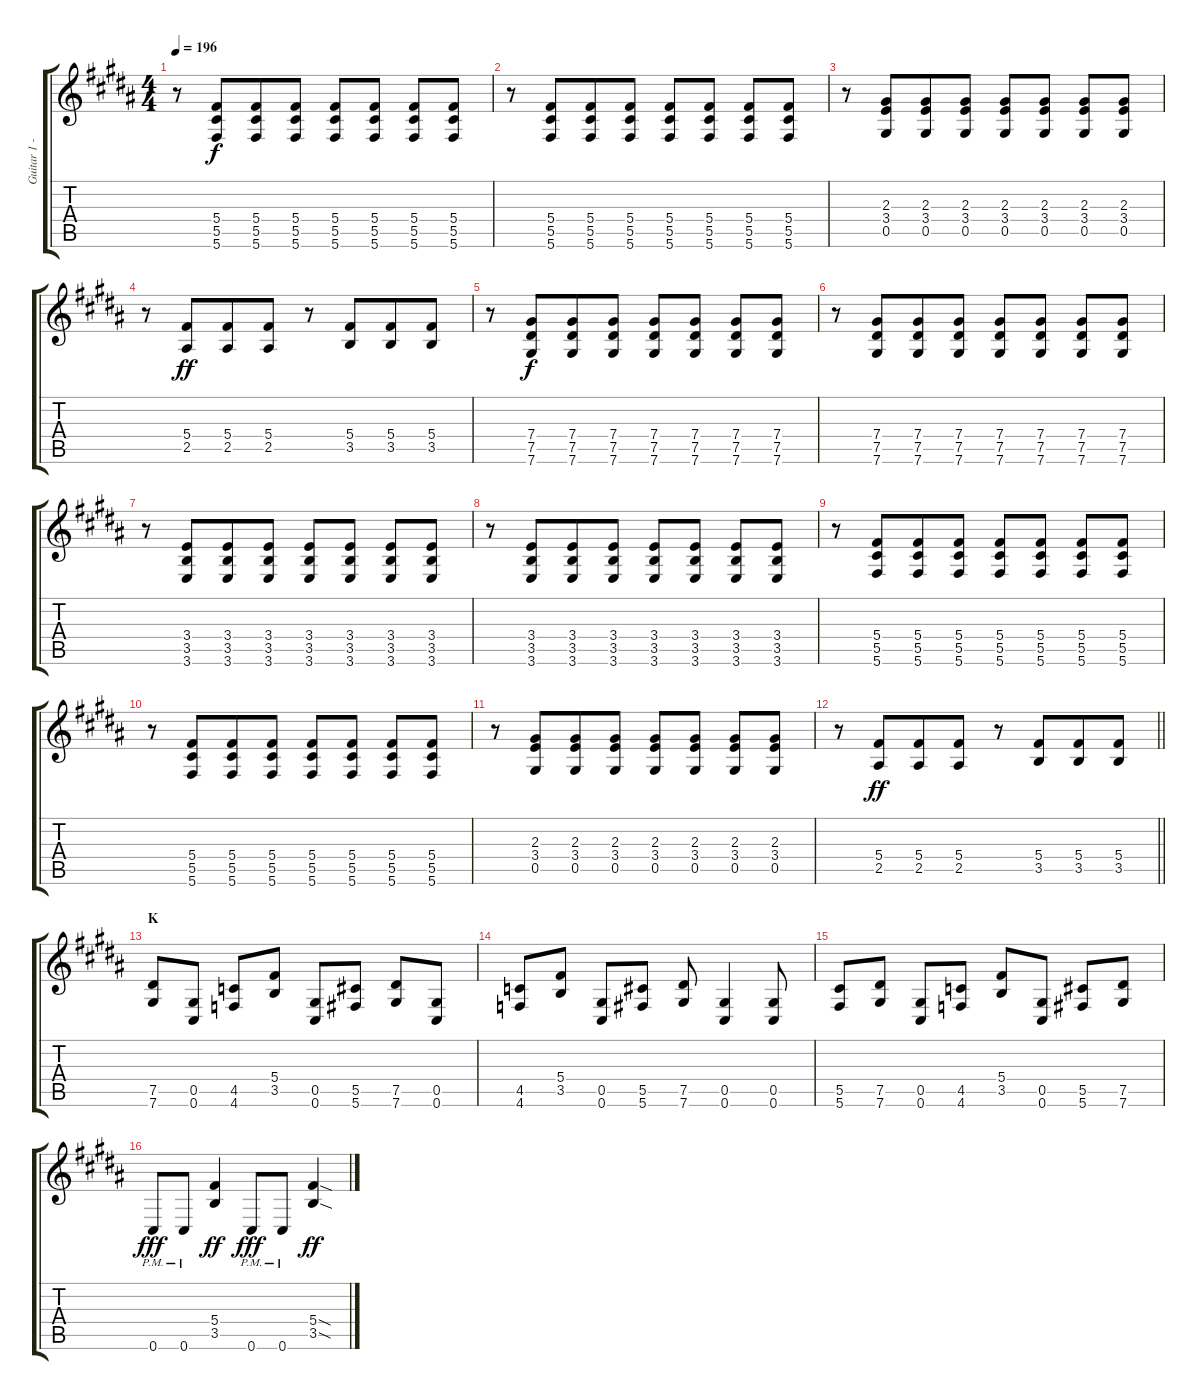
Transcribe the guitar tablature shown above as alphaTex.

\track ("Guitar 1 - Hiroshi" "Guitar 1 -") {instrument distortionguitar}
\staff {score tabs}
\tuning (Eb4 Bb3 Gb3 Db3 Ab2 Db2) {hide}
\ts (4 4)
\tempo 196
\clef g2
\ks b
r.8{dy f} (5.4 5.5 5.6).8{beam merge} (5.4 5.5 5.6).8 (5.4 5.5 5.6).8 (5.4 5.5 5.6).8 (5.4 5.5 5.6).8 (5.4 5.5 5.6).8 (5.4 5.5 5.6).8 |
r.8 (5.4 5.5 5.6).8{beam merge} (5.4 5.5 5.6).8 (5.4 5.5 5.6).8 (5.4 5.5 5.6).8 (5.4 5.5 5.6).8 (5.4 5.5 5.6).8 (5.4 5.5 5.6).8 |
r.8 (2.3 3.4 0.5).8{beam merge} (2.3 3.4 0.5).8 (2.3 3.4 0.5).8 (2.3 3.4 0.5).8 (2.3 3.4 0.5).8 (2.3 3.4 0.5).8 (2.3 3.4 0.5).8 |
r.8 (5.4 2.5).8{dy ff beam merge} (5.4 2.5).8 (5.4 2.5).8 r.8 (5.4 3.5).8{beam merge} (5.4 3.5).8 (5.4 3.5).8 |
r.8 (7.4 7.5 7.6).8{dy f beam merge} (7.4 7.5 7.6).8 (7.4 7.5 7.6).8 (7.4 7.5 7.6).8 (7.4 7.5 7.6).8 (7.4 7.5 7.6).8 (7.4 7.5 7.6).8 |
r.8 (7.4 7.5 7.6).8{beam merge} (7.4 7.5 7.6).8 (7.4 7.5 7.6).8 (7.4 7.5 7.6).8 (7.4 7.5 7.6).8 (7.4 7.5 7.6).8 (7.4 7.5 7.6).8 |
r.8 (3.4 3.5 3.6).8{beam merge} (3.4 3.5 3.6).8 (3.4 3.5 3.6).8 (3.4 3.5 3.6).8 (3.4 3.5 3.6).8 (3.4 3.5 3.6).8 (3.4 3.5 3.6).8 |
r.8 (3.4 3.5 3.6).8{beam merge} (3.4 3.5 3.6).8 (3.4 3.5 3.6).8 (3.4 3.5 3.6).8 (3.4 3.5 3.6).8 (3.4 3.5 3.6).8 (3.4 3.5 3.6).8 |
r.8 (5.4 5.5 5.6).8{beam merge} (5.4 5.5 5.6).8 (5.4 5.5 5.6).8 (5.4 5.5 5.6).8 (5.4 5.5 5.6).8 (5.4 5.5 5.6).8 (5.4 5.5 5.6).8 |
r.8 (5.4 5.5 5.6).8{beam merge} (5.4 5.5 5.6).8 (5.4 5.5 5.6).8 (5.4 5.5 5.6).8 (5.4 5.5 5.6).8 (5.4 5.5 5.6).8 (5.4 5.5 5.6).8 |
r.8 (2.3 3.4 0.5).8{beam merge} (2.3 3.4 0.5).8 (2.3 3.4 0.5).8 (2.3 3.4 0.5).8 (2.3 3.4 0.5).8 (2.3 3.4 0.5).8 (2.3 3.4 0.5).8 |
\barLineRight lightlight
r.8 (5.4 2.5).8{dy ff beam merge} (5.4 2.5).8 (5.4 2.5).8 r.8 (5.4 3.5).8{beam merge} (5.4 3.5).8 (5.4 3.5).8 |
\section ("" "K")
(7.5 7.6).8 (0.5 0.6).8 (4.5 4.6).8 (5.4 3.5).8 (0.5 0.6).8 (5.5 5.6).8 (7.5 7.6).8 (0.5 0.6).8 |
(4.5 4.6).8 (5.4 3.5).8 (0.5 0.6).8 (5.5 5.6).8 (7.5 7.6).8 (0.5 0.6).4 (0.5 0.6).8 |
(5.5 5.6).8 (7.5 7.6).8 (0.5 0.6).8 (4.5 4.6).8 (5.4 3.5).8 (0.5 0.6).8 (5.5 5.6).8 (7.5 7.6).8 |
0.6{pm}.8{dy fff} 0.6{pm}.8 (5.4 3.5).4{dy ff} 0.6{pm}.8{dy fff} 0.6{pm}.8 (5.4{sod} 3.5{sod}).4{dy ff}
